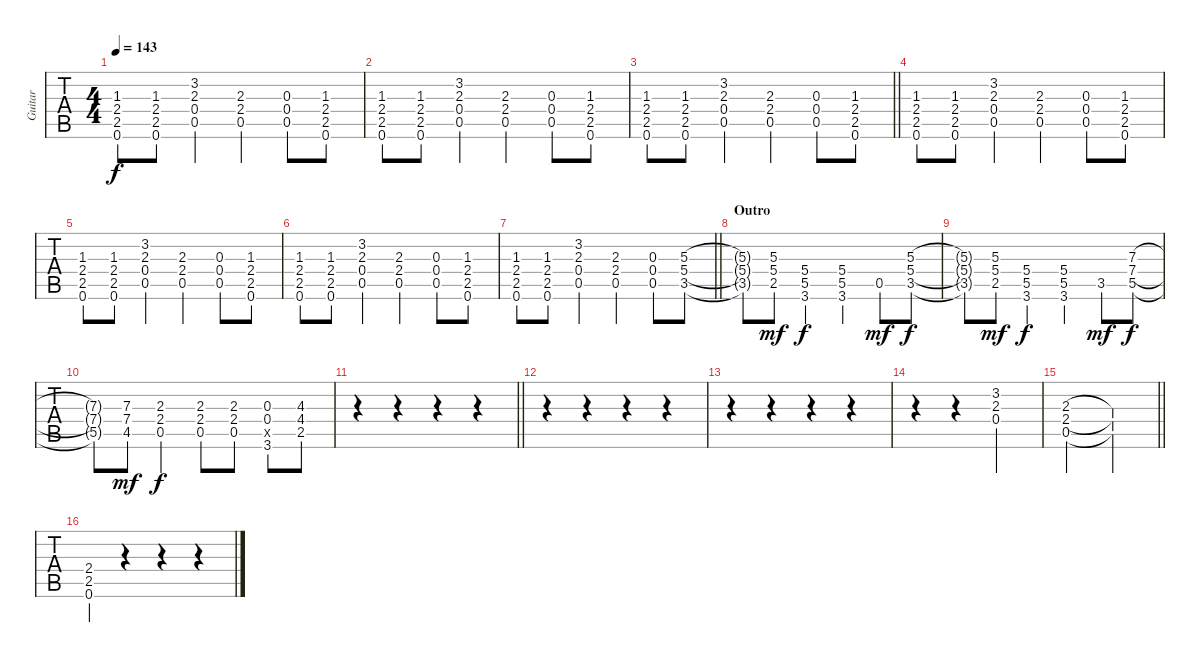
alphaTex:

\track ("Guitar" "Guitar") {instrument distortionguitar}
\staff {tabs}
\tuning (F4 C4 Ab3 Eb3 Bb2 F2) {hide}
\ts (4 4)
\tempo 143
\clef g2
\ks c
(1.3 2.4 2.5 0.6).8{dy f} (1.3 2.4 2.5 0.6).8 (3.2 2.3 0.4 0.5).4 (2.3 2.4 0.5).4 (0.3 0.4 0.5).8 (1.3 2.4 2.5 0.6).8 |
(1.3 2.4 2.5 0.6).8 (1.3 2.4 2.5 0.6).8 (3.2 2.3 0.4 0.5).4 (2.3 2.4 0.5).4 (0.3 0.4 0.5).8 (1.3 2.4 2.5 0.6).8 |
\barLineRight lightlight
(1.3 2.4 2.5 0.6).8 (1.3 2.4 2.5 0.6).8 (3.2 2.3 0.4 0.5).4 (2.3 2.4 0.5).4 (0.3 0.4 0.5).8 (1.3 2.4 2.5 0.6).8 |
(1.3 2.4 2.5 0.6).8 (1.3 2.4 2.5 0.6).8 (3.2 2.3 0.4 0.5).4 (2.3 2.4 0.5).4 (0.3 0.4 0.5).8 (1.3 2.4 2.5 0.6).8 |
(1.3 2.4 2.5 0.6).8 (1.3 2.4 2.5 0.6).8 (3.2 2.3 0.4 0.5).4 (2.3 2.4 0.5).4 (0.3 0.4 0.5).8 (1.3 2.4 2.5 0.6).8 |
(1.3 2.4 2.5 0.6).8 (1.3 2.4 2.5 0.6).8 (3.2 2.3 0.4 0.5).4 (2.3 2.4 0.5).4 (0.3 0.4 0.5).8 (1.3 2.4 2.5 0.6).8 |
\barLineRight lightlight
(1.3 2.4 2.5 0.6).8 (1.3 2.4 2.5 0.6).8 (3.2 2.3 0.4 0.5).4 (2.3 2.4 0.5).4 (0.3 0.4 0.5).8 (5.3 5.4 3.5).8 |
\section ("" "Outro")
(5.3{t} 5.4{t} 3.5{t}).8 (5.3 5.4 2.5).8{dy mf} (5.4 5.5 3.6).4{dy f} (5.4 5.5 3.6).4 0.5.8{dy mf} (5.3 5.4 3.5).8{dy f} |
(5.3{t} 5.4{t} 3.5{t}).8 (5.3 5.4 2.5).8{dy mf} (5.4 5.5 3.6).4{dy f} (5.4 5.5 3.6).4 3.5.8{dy mf} (7.3 7.4 5.5).8{dy f} |
(7.3{t} 7.4{t} 5.5{t}).8 (7.3 7.4 4.5).8{dy mf} (2.3 2.4 0.5).4{dy f} (2.3 2.4 0.5).8 (2.3 2.4 0.5).8 (0.3 0.4 0.5{x} 3.6).8 (4.3 4.4 2.5).8 |
\barLineRight lightlight
r.4 r.4 r.4 r.4 |
r.4 r.4 r.4 r.4 |
r.4 r.4 r.4 r.4 |
r.4 r.4 (3.2 2.3 0.4).2 |
\barLineRight lightlight
(2.3 2.4 0.5).2 (2.3{t} 2.4{t} 0.5{t}).2 |
(2.4 2.5 0.6).4 r.4 r.4 r.4
